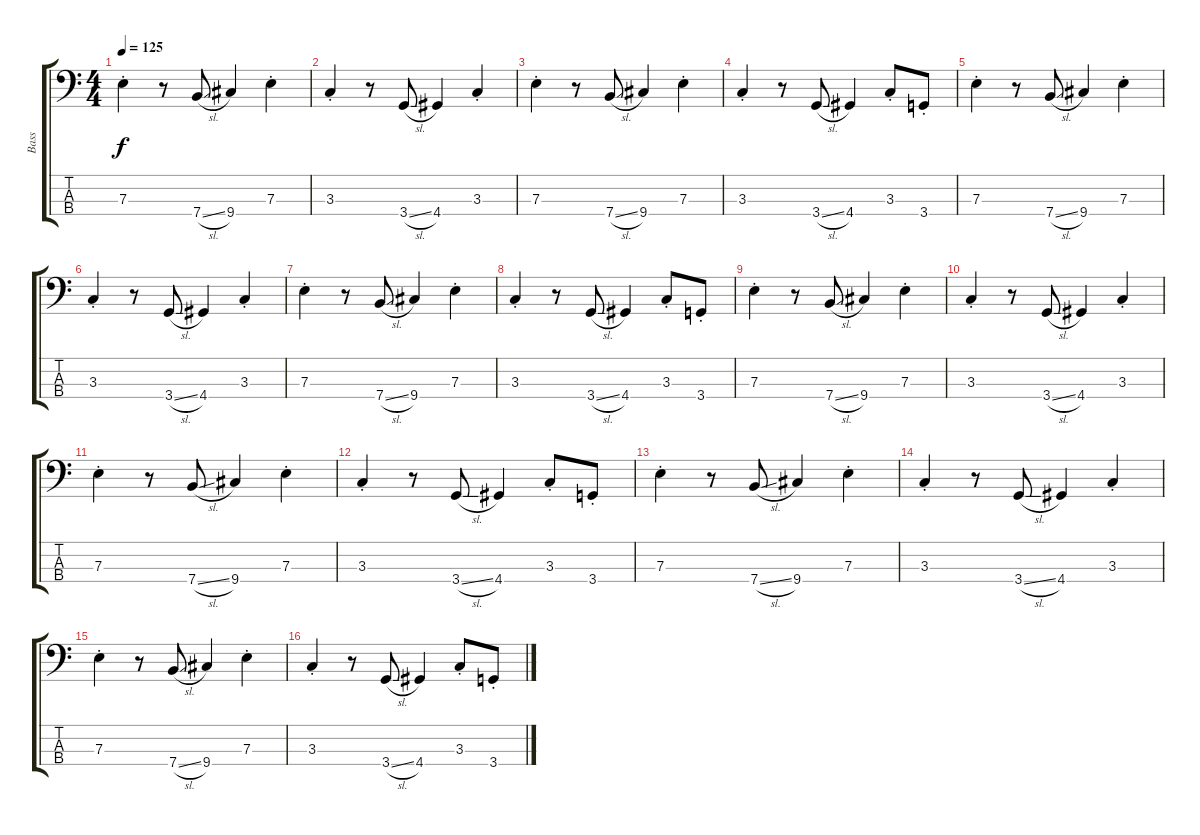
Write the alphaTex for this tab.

\track ("Bass" "Bass") {instrument electricbassfinger}
\staff {score tabs}
\tuning (G2 D2 A1 E1) {hide}
\ts (4 4)
\tempo 125
\clef f4
\ks c
7.3{st}.4{dy f} r.8 7.4{sl}.8 9.4.4 7.3{st}.4 |
3.3{st}.4 r.8 3.4{sl}.8 4.4.4 3.3{st}.4 |
7.3{st}.4 r.8 7.4{sl}.8 9.4.4 7.3{st}.4 |
3.3{st}.4 r.8 3.4{sl}.8 4.4.4 3.3{st}.8 3.4{st}.8 |
7.3{st}.4 r.8 7.4{sl}.8 9.4.4 7.3{st}.4 |
3.3{st}.4 r.8 3.4{sl}.8 4.4.4 3.3{st}.4 |
7.3{st}.4 r.8 7.4{sl}.8 9.4.4 7.3{st}.4 |
3.3{st}.4 r.8 3.4{sl}.8 4.4.4 3.3{st}.8 3.4{st}.8 |
7.3{st}.4 r.8 7.4{sl}.8 9.4.4 7.3{st}.4 |
3.3{st}.4 r.8 3.4{sl}.8 4.4.4 3.3{st}.4 |
7.3{st}.4 r.8 7.4{sl}.8 9.4.4 7.3{st}.4 |
3.3{st}.4 r.8 3.4{sl}.8 4.4.4 3.3{st}.8 3.4{st}.8 |
7.3{st}.4 r.8 7.4{sl}.8 9.4.4 7.3{st}.4 |
3.3{st}.4 r.8 3.4{sl}.8 4.4.4 3.3{st}.4 |
7.3{st}.4 r.8 7.4{sl}.8 9.4.4 7.3{st}.4 |
3.3{st}.4 r.8 3.4{sl}.8 4.4.4 3.3{st}.8 3.4{st}.8
